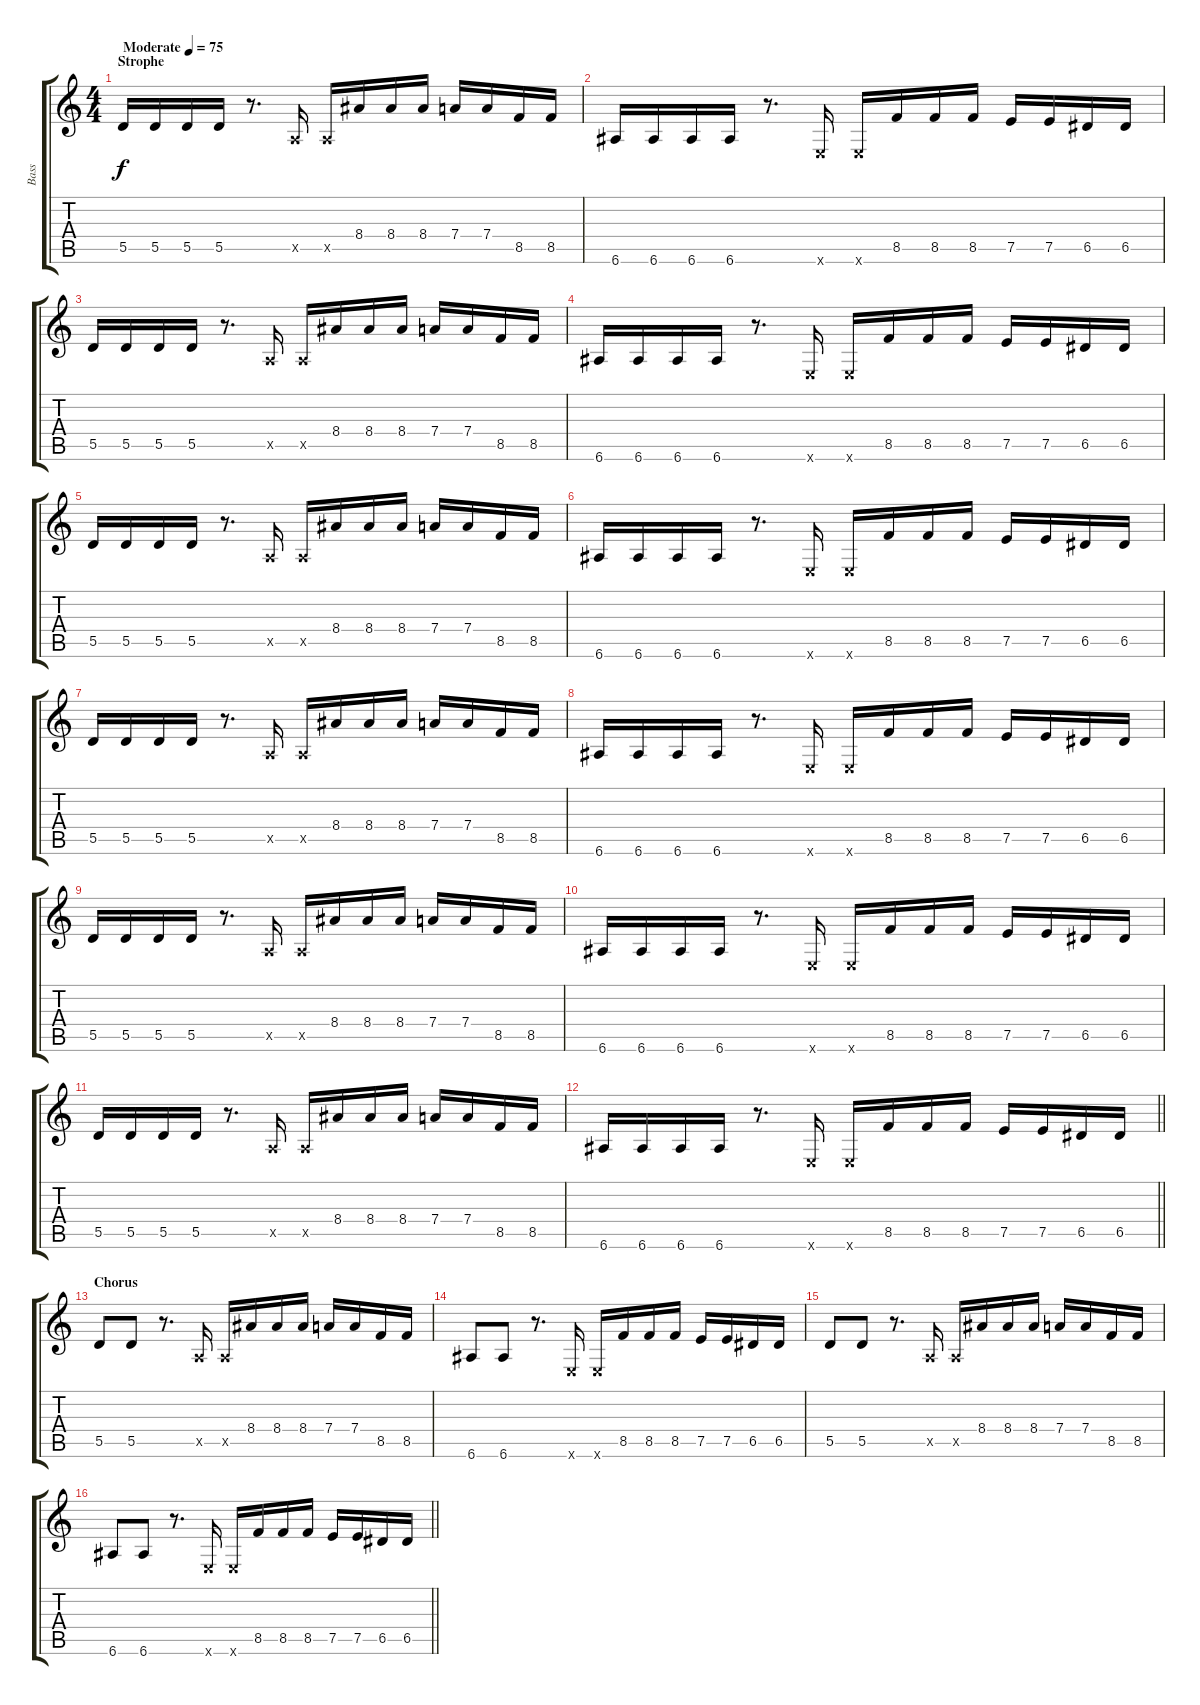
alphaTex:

\track ("Bass" "Bass") {instrument electricbassfinger}
\staff {score tabs}
\tuning (E4 B3 G3 D3 A2 E2) {hide}
\ts (4 4)
\section ("" "Strophe")
\tempo (75 "Moderate")
\clef g2
\ks c
5.5.16{dy f instrument electricbassfinger} 5.5.16 5.5.16 5.5.16 r.8{d} 0.5{x}.16 0.5{x}.16 8.4.16 8.4.16 8.4.16 7.4.16 7.4.16 8.5.16 8.5.16 |
6.6.16 6.6.16 6.6.16 6.6.16 r.8{d} 0.6{x}.16 0.6{x}.16 8.5.16 8.5.16 8.5.16 7.5.16 7.5.16 6.5.16 6.5.16 |
5.5.16 5.5.16 5.5.16 5.5.16 r.8{d} 0.5{x}.16 0.5{x}.16 8.4.16 8.4.16 8.4.16 7.4.16 7.4.16 8.5.16 8.5.16 |
6.6.16 6.6.16 6.6.16 6.6.16 r.8{d} 0.6{x}.16 0.6{x}.16 8.5.16 8.5.16 8.5.16 7.5.16 7.5.16 6.5.16 6.5.16 |
5.5.16 5.5.16 5.5.16 5.5.16 r.8{d} 0.5{x}.16 0.5{x}.16 8.4.16 8.4.16 8.4.16 7.4.16 7.4.16 8.5.16 8.5.16 |
6.6.16 6.6.16 6.6.16 6.6.16 r.8{d} 0.6{x}.16 0.6{x}.16 8.5.16 8.5.16 8.5.16 7.5.16 7.5.16 6.5.16 6.5.16 |
5.5.16 5.5.16 5.5.16 5.5.16 r.8{d} 0.5{x}.16 0.5{x}.16 8.4.16 8.4.16 8.4.16 7.4.16 7.4.16 8.5.16 8.5.16 |
6.6.16 6.6.16 6.6.16 6.6.16 r.8{d} 0.6{x}.16 0.6{x}.16 8.5.16 8.5.16 8.5.16 7.5.16 7.5.16 6.5.16 6.5.16 |
5.5.16 5.5.16 5.5.16 5.5.16 r.8{d} 0.5{x}.16 0.5{x}.16 8.4.16 8.4.16 8.4.16 7.4.16 7.4.16 8.5.16 8.5.16 |
6.6.16 6.6.16 6.6.16 6.6.16 r.8{d} 0.6{x}.16 0.6{x}.16 8.5.16 8.5.16 8.5.16 7.5.16 7.5.16 6.5.16 6.5.16 |
5.5.16 5.5.16 5.5.16 5.5.16 r.8{d} 0.5{x}.16 0.5{x}.16 8.4.16 8.4.16 8.4.16 7.4.16 7.4.16 8.5.16 8.5.16 |
\barLineRight lightlight
6.6.16 6.6.16 6.6.16 6.6.16 r.8{d} 0.6{x}.16 0.6{x}.16 8.5.16 8.5.16 8.5.16 7.5.16 7.5.16 6.5.16 6.5.16 |
\section ("" "Chorus")
5.5.8 5.5.8 r.8{d} 0.5{x}.16 0.5{x}.16 8.4.16 8.4.16 8.4.16 7.4.16 7.4.16 8.5.16 8.5.16 |
6.6.8 6.6.8 r.8{d} 0.6{x}.16 0.6{x}.16 8.5.16 8.5.16 8.5.16 7.5.16 7.5.16 6.5.16 6.5.16 |
5.5.8 5.5.8 r.8{d} 0.5{x}.16 0.5{x}.16 8.4.16 8.4.16 8.4.16 7.4.16 7.4.16 8.5.16 8.5.16 |
\barLineRight lightlight
6.6.8 6.6.8 r.8{d} 0.6{x}.16 0.6{x}.16 8.5.16 8.5.16 8.5.16 7.5.16 7.5.16 6.5.16 6.5.16
